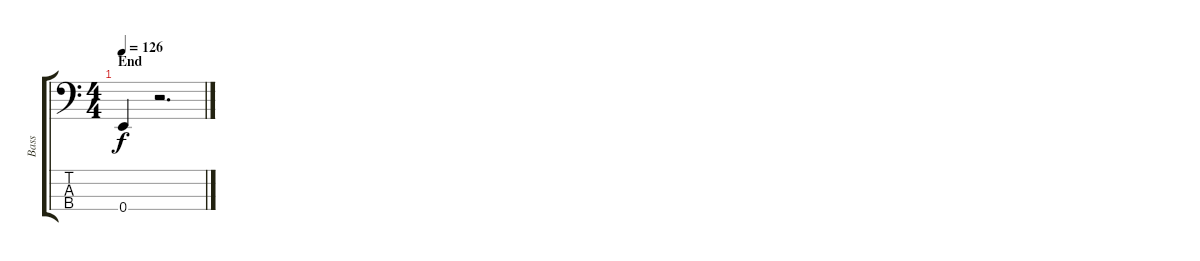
\track ("Bass" "Bass") {instrument electricbassfinger}
\staff {score tabs}
\tuning (G2 D2 A1 E1) {hide}
\ts (4 4)
\section ("" "End")
\tempo 126
\clef f4
\ks c
0.4.4{dy f} r.2{d}
